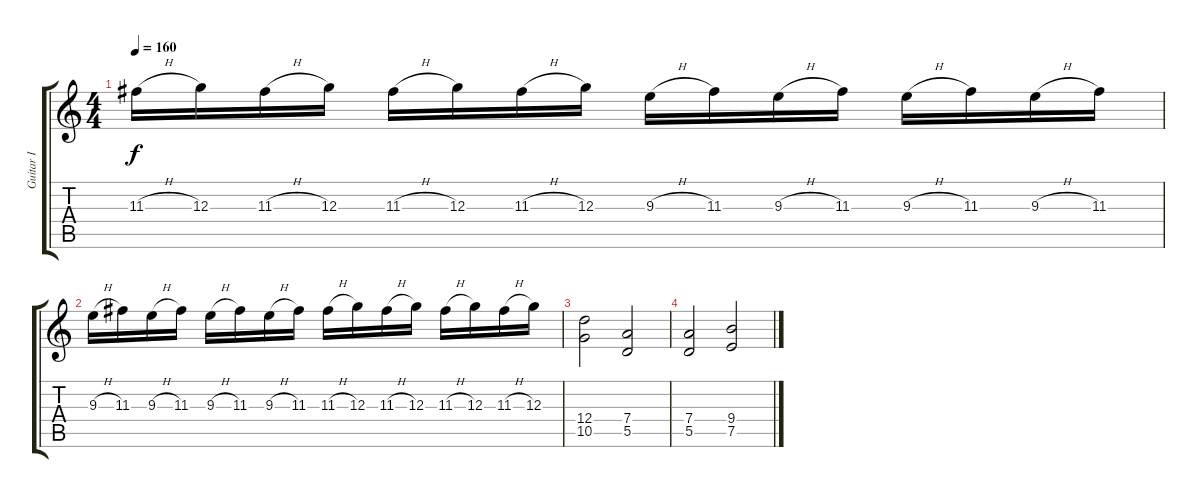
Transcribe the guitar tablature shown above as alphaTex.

\track ("Guitar I" "Guitar I") {instrument distortionguitar}
\staff {score tabs}
\tuning (E4 B3 G3 D3 A2 E2) {hide}
\ts (4 4)
\tempo 160
\clef g2
\ks c
11.3{h}.16{dy f volume 10} 12.3.16 11.3{h}.16 12.3.16 11.3{h}.16 12.3.16 11.3{h}.16 12.3.16 9.3{h}.16 11.3.16 9.3{h}.16 11.3.16 9.3{h}.16 11.3.16 9.3{h}.16 11.3.16 |
9.3{h}.16 11.3.16 9.3{h}.16 11.3.16 9.3{h}.16 11.3.16 9.3{h}.16 11.3.16 11.3{h}.16 12.3.16 11.3{h}.16 12.3.16 11.3{h}.16 12.3.16 11.3{h}.16 12.3.16 |
(12.4 10.5).2{volume 13} (7.4 5.5).2 |
(7.4 5.5).2 (9.4 7.5).2
